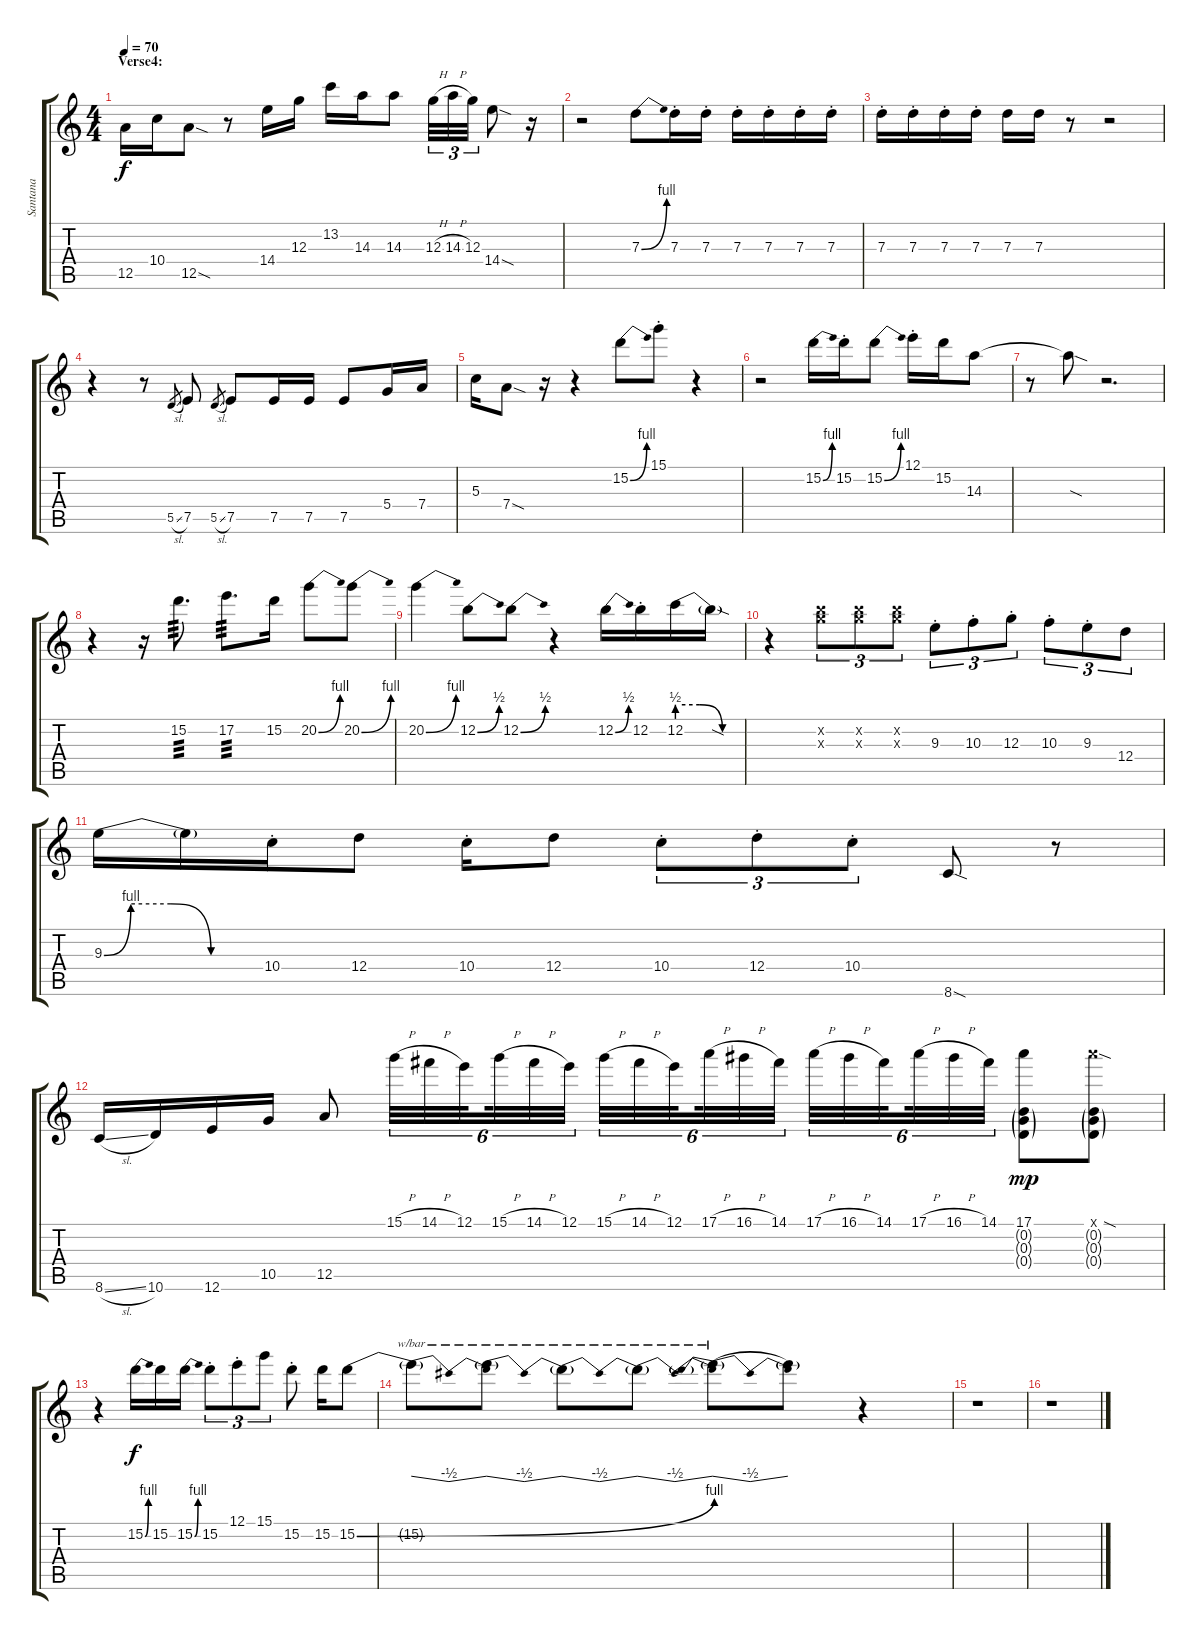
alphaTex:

\track ("Santana" "Santana") {instrument overdrivenguitar}
\staff {score tabs}
\tuning (E4 B3 G3 D3 A2 E2) {hide}
\ts (4 4)
\section ("" "Verse4:")
\tempo 70
\clef g2
\ks c
12.5.16{dy f} 10.4.16 12.5{sod}.8 r.8 14.4.16 12.3.16 13.2.16 14.3.16 14.3.8 12.3{h}.32{tu (3 2)} 14.3{h}.32{tu (3 2)} 12.3.32{tu (3 2)} 14.4{sod}.8 r.16 |
r.2 7.3{be (bend 0 0 60 4)}.8 7.3{st}.16 7.3{st}.16 7.3{st}.16 7.3{st}.16 7.3{st}.16 7.3{st}.16 |
7.3{st}.16 7.3{st}.16 7.3{st}.16 7.3{st}.16 7.3.16 7.3.16 r.8 r.2 |
r.4 r.8 5.5{sl}.8{gr} 7.5.8 5.5{sl}.8{gr} 7.5.8 7.5.16 7.5.16 7.5.8 5.4.16 7.4.16 |
5.3.16 7.4{sod}.8 r.16 r.4 15.2{be (bend 0 0 60 4)}.8 15.1{st}.8 r.4 |
r.2 15.2{be (bend 0 0 60 4)}.16 15.2{st}.16 15.2{be (bend 0 0 60 4)}.8 12.1{st}.16 15.2.16 14.3.8 |
r.8 14.3{sod t}.8 r.2{d} |
r.4 r.16 15.2.8{d tp 3} 17.2.8{d tp 3} 15.2.16 20.2{be (bend 0 0 60 4)}.8 20.2{be (bend 0 0 60 4)}.8 |
20.2{be (bend 0 0 60 4)}.4 12.2{be (bend 0 0 60 2)}.8 12.2{be (bend 0 0 60 2)}.8 r.4 12.2{be (bend 0 0 60 2)}.16 12.2{st}.16 12.2{be (custom 0 2 20 2 40 0 60 0)}.16 12.2{sod t}.16 |
r.4 (12.2{x} 12.3{x}).8{tu (3 2)} (12.2{x} 12.3{x}).8{tu (3 2)} (12.2{x} 12.3{x}).8{tu (3 2)} 9.3{st}.8{tu (3 2)} 10.3{st}.8{tu (3 2)} 12.3{st}.8{tu (3 2)} 10.3{st}.8{tu (3 2)} 9.3{st}.8{tu (3 2)} 12.4.8{tu (3 2)} |
9.3{be (custom 0 0 10 4 25 4 40 0 60 0)}.16 9.3{t}.16 10.4{st}.16 12.4.8 10.4{st}.16 12.4.8 10.4{st}.8{tu (3 2)} 12.4{st}.8{tu (3 2)} 10.4{st}.8{tu (3 2)} 8.6{sod}.8 r.8 |
8.6{sl}.16 10.6.16 12.6.16 10.5.16 12.5.8 15.1{h}.32{tu (6 4)} 14.1{h}.32{tu (6 4)} 12.1.32{tu (6 4) beam splitsecondary} 15.1{h}.32{tu (6 4)} 14.1{h}.32{tu (6 4)} 12.1.32{tu (6 4)} 15.1{h}.32{tu (6 4)} 14.1{h}.32{tu (6 4)} 12.1.32{tu (6 4) beam splitsecondary} 17.1{h}.32{tu (6 4)} 16.1{h}.32{tu (6 4)} 14.1.32{tu (6 4) beam splitsecondary} 17.1{h}.32{tu (6 4)} 16.1{h}.32{tu (6 4)} 14.1.32{tu (6 4) beam splitsecondary} 17.1{h}.32{tu (6 4)} 16.1{h}.32{tu (6 4)} 14.1.32{tu (6 4)} (17.1 0.2{g} 0.3{g} 0.4{g}).8{dy mp} (17.1{sod x} 0.2{g} 0.3{g} 0.4{g}).8 |
r.4 15.2{be (bend 0 0 60 4)}.16{dy f} 15.2.16 15.2{be (bend 0 0 60 4)}.16 15.2{st}.8{tu (3 2)} 12.1{st}.8{tu (3 2)} 15.1.8{tu (3 2)} 15.2{st}.8 15.2.16 15.2{be (bend 0 0 60 4)}.8 |
15.2{t}.8{tbe (dip default 0 0 30 -2 60 0)} 15.2{t}.8{tbe (dip default 0 0 30 -2 60 0)} 15.2{t}.8{tbe (dip default 0 0 30 -2 60 0)} 15.2{t}.8{tbe (dip default 0 0 30 -2 60 0)} 15.2{be (prebend 0 4 60 4) t}.8{tbe (dip default 0 0 30 -2 60 0)} 15.2{t}.8 r.4 |
r.1 |
r.1
